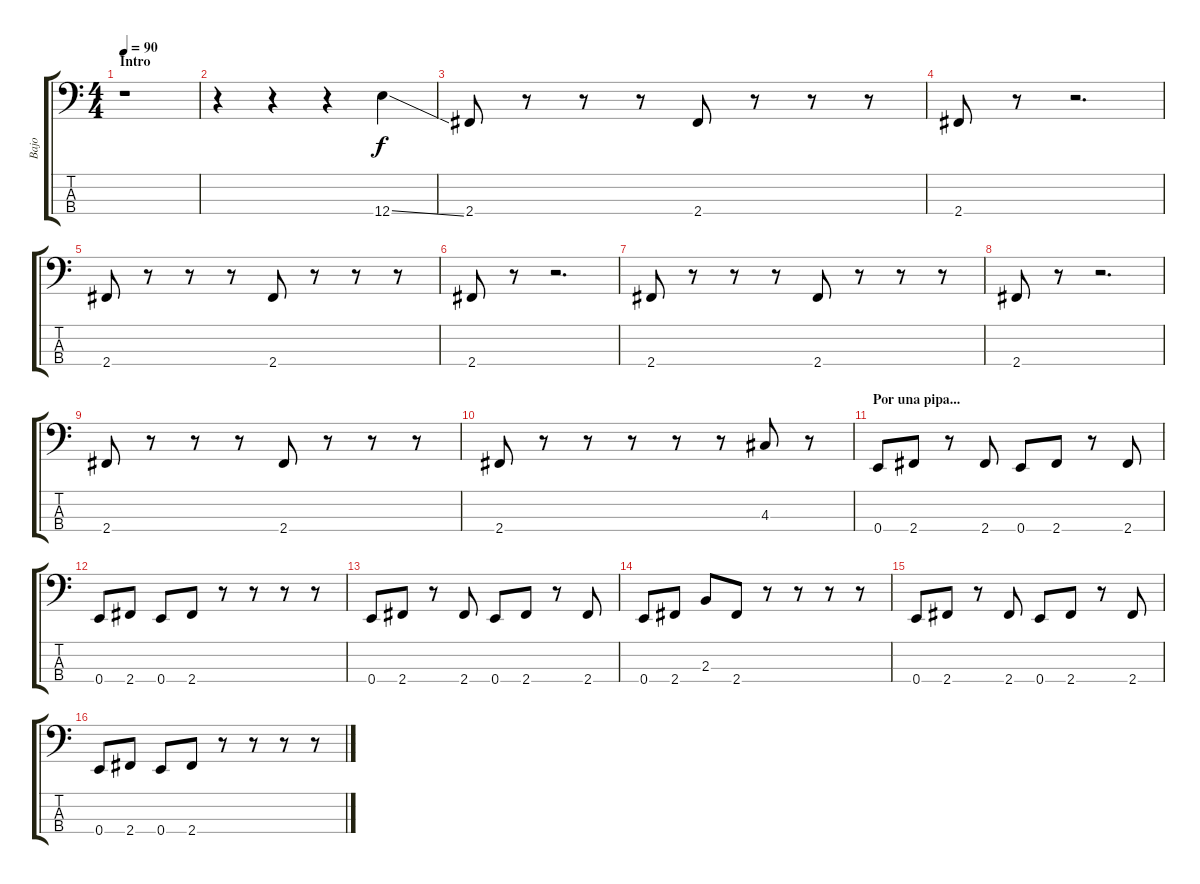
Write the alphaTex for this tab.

\track ("Bajo" "Bajo") {instrument electricbassfinger}
\staff {score tabs}
\tuning (G2 D2 A1 E1) {hide}
\ts (4 4)
\section ("" "Intro")
\tempo 90
\clef f4
\ks c
r.1{dy f instrument electricbassfinger} |
r.4 r.4 r.4 12.4{ss}.4 |
2.4.8 r.8 r.8 r.8 2.4.8 r.8 r.8 r.8 |
2.4.8 r.8 r.2{d} |
2.4.8 r.8 r.8 r.8 2.4.8 r.8 r.8 r.8 |
2.4.8 r.8 r.2{d} |
2.4.8 r.8 r.8 r.8 2.4.8 r.8 r.8 r.8 |
2.4.8 r.8 r.2{d} |
2.4.8 r.8 r.8 r.8 2.4.8 r.8 r.8 r.8 |
2.4.8 r.8 r.8 r.8 r.8 r.8 4.3.8 r.8 |
\section ("" "Por una pipa...")
0.4.8 2.4.8 r.8 2.4.8 0.4.8 2.4.8 r.8 2.4.8 |
0.4.8 2.4.8 0.4.8 2.4.8 r.8 r.8 r.8 r.8 |
0.4.8 2.4.8 r.8 2.4.8 0.4.8 2.4.8 r.8 2.4.8 |
0.4.8 2.4.8 2.3.8 2.4.8 r.8 r.8 r.8 r.8 |
0.4.8 2.4.8 r.8 2.4.8 0.4.8 2.4.8 r.8 2.4.8 |
0.4.8 2.4.8 0.4.8 2.4.8 r.8 r.8 r.8 r.8
